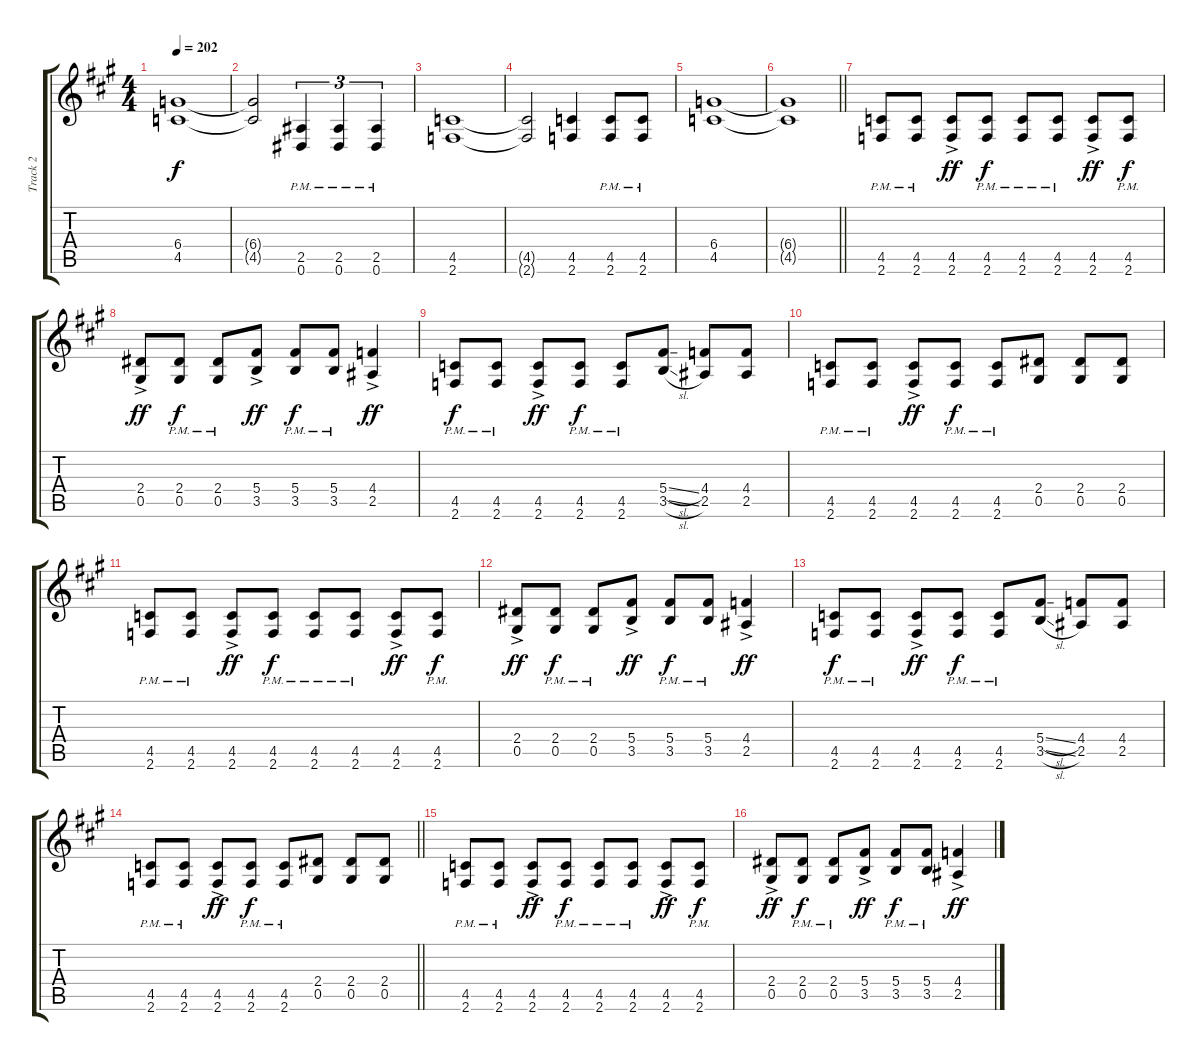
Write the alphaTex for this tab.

\track ("Track 2" "Track 2") {instrument distortionguitar}
\staff {score tabs}
\tuning (Eb4 Bb3 Gb3 Db3 Ab2 Eb2) {hide}
\ts (4 4)
\tempo 202
\clef g2
\ks a
(6.4 4.5).1{dy f} |
(6.4{t} 4.5{t}).2 (2.5{pm} 0.6{pm}).4{tu (3 2)} (2.5{pm} 0.6{pm}).4{tu (3 2)} (2.5{pm} 0.6{pm}).4{tu (3 2)} |
(4.5 2.6).1 |
(4.5{t} 2.6{t}).2 (4.5 2.6).4 (4.5{pm} 2.6{pm}).8 (4.5{pm} 2.6{pm}).8 |
(6.4 4.5).1 |
\barLineRight lightlight
(6.4{t} 4.5{t}).1 |
(4.5{pm} 2.6{pm}).8 (4.5{pm} 2.6{pm}).8 (4.5{ac} 2.6{ac}).8{dy ff} (4.5{pm} 2.6{pm}).8{dy f} (4.5{pm} 2.6{pm}).8 (4.5{pm} 2.6{pm}).8 (4.5{ac} 2.6{ac}).8{dy ff} (4.5{pm} 2.6{pm}).8{dy f} |
(2.4{ac} 0.5{ac}).8{dy ff} (2.4{pm} 0.5{pm}).8{dy f} (2.4{pm} 0.5{pm}).8 (5.4{ac} 3.5{ac}).8{dy ff} (5.4{pm} 3.5{pm}).8{dy f} (5.4{pm} 3.5{pm}).8 (4.4{ac} 2.5{ac}).4{dy ff} |
(4.5{pm} 2.6{pm}).8{dy f} (4.5{pm} 2.6{pm}).8 (4.5{ac} 2.6{ac}).8{dy ff} (4.5{pm} 2.6{pm}).8{dy f} (4.5{pm} 2.6{pm}).8 (5.4{sl} 3.5{sl}).8 (4.4 2.5).8 (4.4 2.5).8 |
(4.5{pm} 2.6{pm}).8 (4.5{pm} 2.6{pm}).8 (4.5{ac} 2.6{ac}).8{dy ff} (4.5{pm} 2.6{pm}).8{dy f} (4.5{pm} 2.6{pm}).8 (2.4 0.5).8 (2.4 0.5).8 (2.4 0.5).8 |
(4.5{pm} 2.6{pm}).8 (4.5{pm} 2.6{pm}).8 (4.5{ac} 2.6{ac}).8{dy ff} (4.5{pm} 2.6{pm}).8{dy f} (4.5{pm} 2.6{pm}).8 (4.5{pm} 2.6{pm}).8 (4.5{ac} 2.6{ac}).8{dy ff} (4.5{pm} 2.6{pm}).8{dy f} |
(2.4{ac} 0.5{ac}).8{dy ff} (2.4{pm} 0.5{pm}).8{dy f} (2.4{pm} 0.5{pm}).8 (5.4{ac} 3.5{ac}).8{dy ff} (5.4{pm} 3.5{pm}).8{dy f} (5.4{pm} 3.5{pm}).8 (4.4{ac} 2.5{ac}).4{dy ff} |
(4.5{pm} 2.6{pm}).8{dy f} (4.5{pm} 2.6{pm}).8 (4.5{ac} 2.6{ac}).8{dy ff} (4.5{pm} 2.6{pm}).8{dy f} (4.5{pm} 2.6{pm}).8 (5.4{sl} 3.5{sl}).8 (4.4 2.5).8 (4.4 2.5).8 |
\barLineRight lightlight
(4.5{pm} 2.6{pm}).8 (4.5{pm} 2.6{pm}).8 (4.5{ac} 2.6{ac}).8{dy ff} (4.5{pm} 2.6{pm}).8{dy f} (4.5{pm} 2.6{pm}).8 (2.4 0.5).8 (2.4 0.5).8 (2.4 0.5).8 |
(4.5{pm} 2.6{pm}).8 (4.5{pm} 2.6{pm}).8 (4.5{ac} 2.6{ac}).8{dy ff} (4.5{pm} 2.6{pm}).8{dy f} (4.5{pm} 2.6{pm}).8 (4.5{pm} 2.6{pm}).8 (4.5{ac} 2.6{ac}).8{dy ff} (4.5{pm} 2.6{pm}).8{dy f} |
(2.4{ac} 0.5{ac}).8{dy ff} (2.4{pm} 0.5{pm}).8{dy f} (2.4{pm} 0.5{pm}).8 (5.4{ac} 3.5{ac}).8{dy ff} (5.4{pm} 3.5{pm}).8{dy f} (5.4{pm} 3.5{pm}).8 (4.4{ac} 2.5{ac}).4{dy ff}
